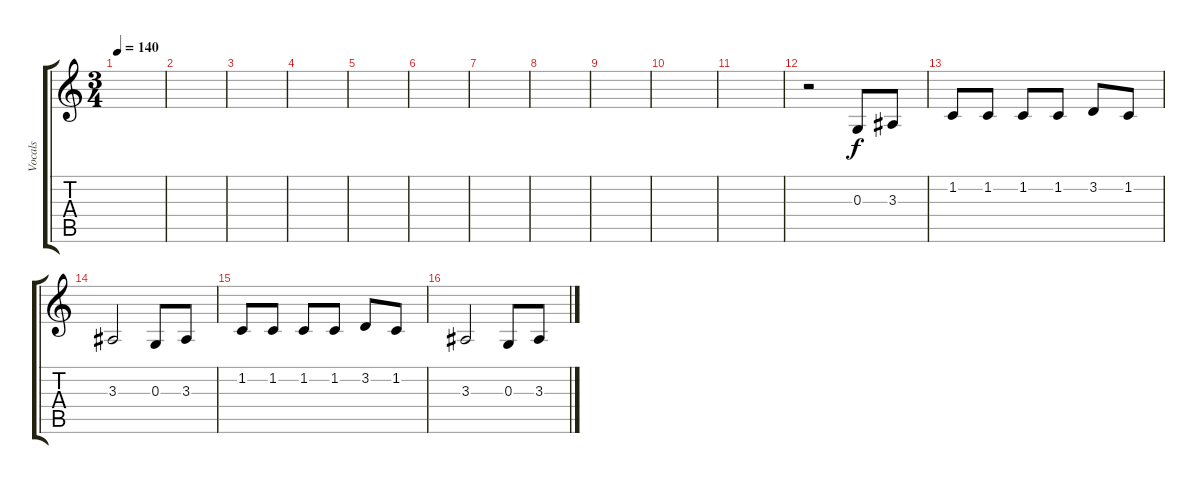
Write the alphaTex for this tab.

\track ("Vocals" "Vocals") {instrument flute}
\staff {score tabs}
\tuning (E4 B3 G3 D3 A2 E2) {hide}
\ts (3 4)
\tempo 140
\clef g2
\ks c
|
|
|
|
|
|
|
|
|
|
|
r.2 0.3.8 3.3.8 |
1.2.8 1.2.8 1.2.8 1.2.8 3.2.8 1.2.8 |
3.3.2 0.3.8 3.3.8 |
1.2.8 1.2.8 1.2.8 1.2.8 3.2.8 1.2.8 |
3.3.2 0.3.8 3.3.8
